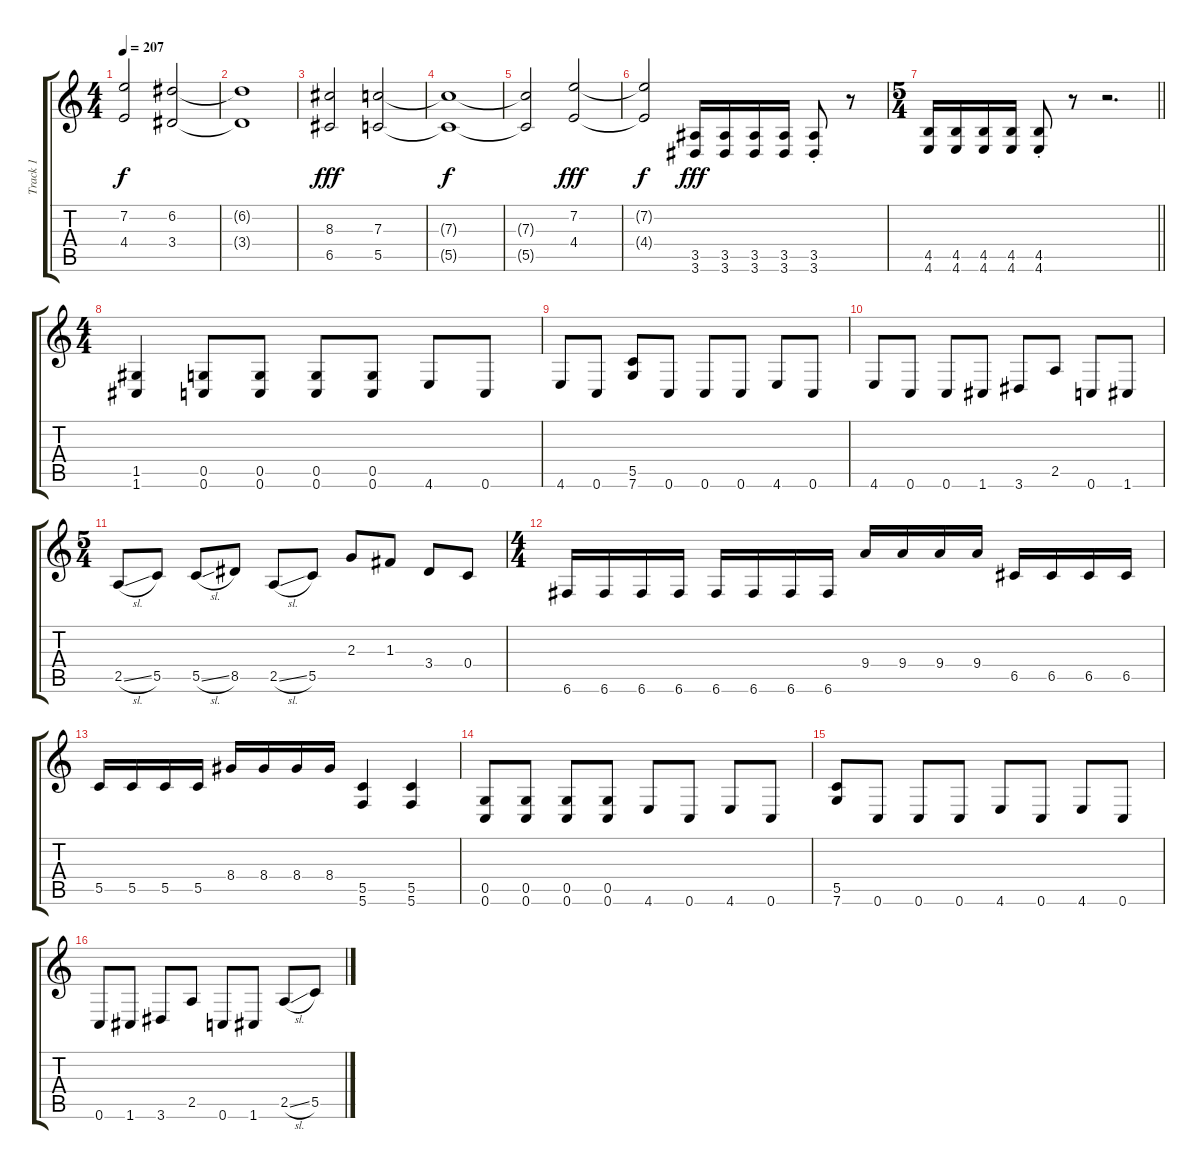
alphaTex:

\track ("Track 1" "Track 1") {instrument distortionguitar}
\staff {score tabs}
\tuning (D4 A3 F3 C3 G2 C2) {hide}
\ts (4 4)
\tempo 207
\clef g2
\ks c
(7.2 4.4).2{dy f} (6.2 3.4).2 |
(6.2{t} 3.4{t}).1 |
(8.3 6.5).2{dy fff} (7.3 5.5).2 |
(7.3{t} 5.5{t}).1{dy f} |
(7.3{t} 5.5{t}).2 (7.2 4.4).2{dy fff} |
(7.2{t} 4.4{t}).2{dy f} (3.5 3.6).16{dy fff} (3.5 3.6).16 (3.5 3.6).16 (3.5 3.6).16 (3.5{st} 3.6{st}).8 r.8 |
\ts (5 4)
\barLineRight lightlight
(4.5 4.6).16 (4.5 4.6).16 (4.5 4.6).16 (4.5 4.6).16 (4.5{st} 4.6{st}).8 r.8 r.2{d} |
\ts (4 4)
\section ("" "")
(1.5 1.6).4 (0.5 0.6).8 (0.5 0.6).8 (0.5 0.6).8 (0.5 0.6).8 4.6.8 0.6.8 |
4.6.8 0.6.8 (5.5 7.6).8 0.6.8 0.6.8 0.6.8 4.6.8 0.6.8 |
4.6.8 0.6.8 0.6.8 1.6.8 3.6.8 2.5.8 0.6.8 1.6.8 |
\ts (5 4)
2.5{sl}.8 5.5.8 5.5{sl}.8 8.5.8 2.5{sl}.8 5.5.8 2.3.8 1.3.8 3.4.8 0.4.8 |
\ts (4 4)
6.6.16 6.6.16 6.6.16 6.6.16 6.6.16 6.6.16 6.6.16 6.6.16 9.4.16 9.4.16 9.4.16 9.4.16 6.5.16 6.5.16 6.5.16 6.5.16 |
5.5.16 5.5.16 5.5.16 5.5.16 8.4.16 8.4.16 8.4.16 8.4.16 (5.5 5.6).4 (5.5 5.6).4 |
(0.5 0.6).8 (0.5 0.6).8 (0.5 0.6).8 (0.5 0.6).8 4.6.8 0.6.8 4.6.8 0.6.8 |
(5.5 7.6).8 0.6.8 0.6.8 0.6.8 4.6.8 0.6.8 4.6.8 0.6.8 |
0.6.8 1.6.8 3.6.8 2.5.8 0.6.8 1.6.8 2.5{sl}.8 5.5.8
